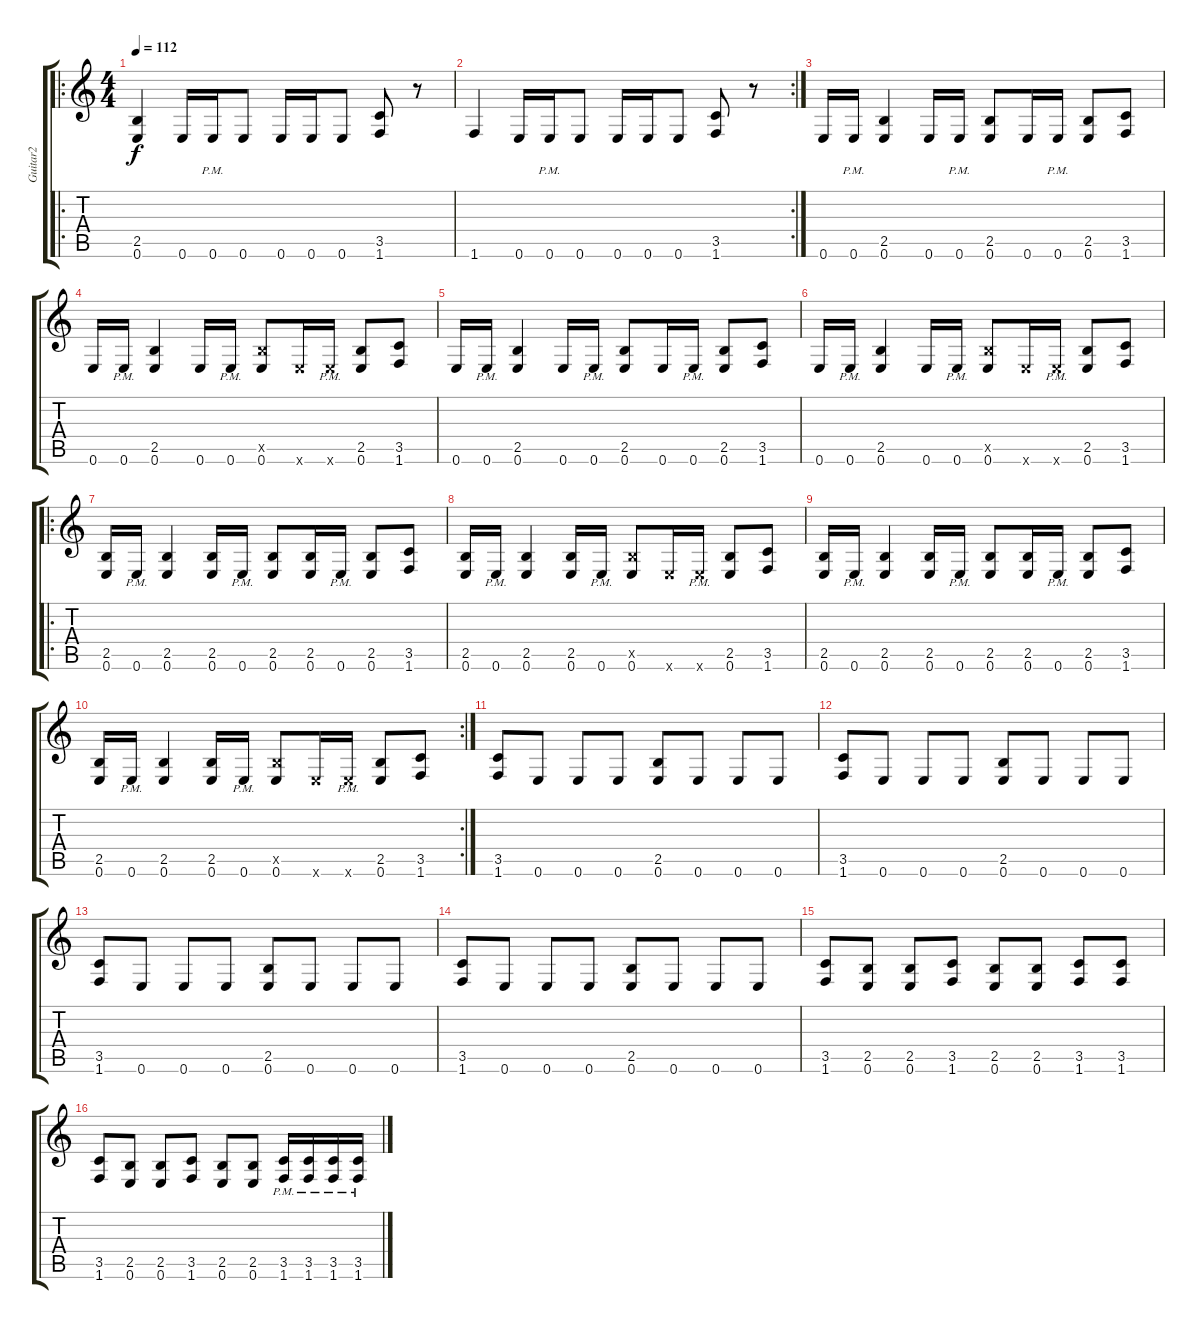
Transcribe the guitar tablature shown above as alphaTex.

\track ("Guitar2" "Guitar2") {instrument distortionguitar}
\staff {score tabs}
\tuning (E4 B3 G3 D3 A2 E2) {hide}
\ro
\ts (4 4)
\tempo 112
\clef g2
\ks c
(2.5 0.6).4{dy f} 0.6.16 0.6{pm}.16 0.6.8 0.6.16 0.6.16 0.6.8 (3.5 1.6).8 r.8 |
\rc 2
1.6.4 0.6.16 0.6{pm}.16 0.6.8 0.6.16 0.6.16 0.6.8 (3.5 1.6).8 r.8 |
0.6.16 0.6{pm}.16 (2.5 0.6).4 0.6.16 0.6{pm}.16 (2.5 0.6).8 0.6.16 0.6{pm}.16 (2.5 0.6).8 (3.5 1.6).8 |
0.6.16 0.6{pm}.16 (2.5 0.6).4 0.6.16 0.6{pm}.16 (2.5{x} 0.6).8 0.6{x}.16 0.6{pm x}.16 (2.5 0.6).8 (3.5 1.6).8 |
0.6.16 0.6{pm}.16 (2.5 0.6).4 0.6.16 0.6{pm}.16 (2.5 0.6).8 0.6.16 0.6{pm}.16 (2.5 0.6).8 (3.5 1.6).8 |
0.6.16 0.6{pm}.16 (2.5 0.6).4 0.6.16 0.6{pm}.16 (2.5{x} 0.6).8 0.6{x}.16 0.6{pm x}.16 (2.5 0.6).8 (3.5 1.6).8 |
\ro
(2.5 0.6).16 0.6{pm}.16 (2.5 0.6).4 (2.5 0.6).16 0.6{pm}.16 (2.5 0.6).8 (2.5 0.6).16 0.6{pm}.16 (2.5 0.6).8 (3.5 1.6).8 |
(2.5 0.6).16 0.6{pm}.16 (2.5 0.6).4 (2.5 0.6).16 0.6{pm}.16 (2.5{x} 0.6).8 0.6{x}.16 0.6{pm x}.16 (2.5 0.6).8 (3.5 1.6).8 |
(2.5 0.6).16 0.6{pm}.16 (2.5 0.6).4 (2.5 0.6).16 0.6{pm}.16 (2.5 0.6).8 (2.5 0.6).16 0.6{pm}.16 (2.5 0.6).8 (3.5 1.6).8 |
\rc 2
(2.5 0.6).16 0.6{pm}.16 (2.5 0.6).4 (2.5 0.6).16 0.6{pm}.16 (2.5{x} 0.6).8 0.6{x}.16 0.6{pm x}.16 (2.5 0.6).8 (3.5 1.6).8 |
(3.5 1.6).8 0.6.8 0.6.8 0.6.8 (2.5 0.6).8 0.6.8 0.6.8 0.6.8 |
(3.5 1.6).8 0.6.8 0.6.8 0.6.8 (2.5 0.6).8 0.6.8 0.6.8 0.6.8 |
(3.5 1.6).8 0.6.8 0.6.8 0.6.8 (2.5 0.6).8 0.6.8 0.6.8 0.6.8 |
(3.5 1.6).8 0.6.8 0.6.8 0.6.8 (2.5 0.6).8 0.6.8 0.6.8 0.6.8 |
(3.5 1.6).8 (2.5 0.6).8 (2.5 0.6).8 (3.5 1.6).8 (2.5 0.6).8 (2.5 0.6).8 (3.5 1.6).8 (3.5 1.6).8 |
(3.5 1.6).8 (2.5 0.6).8 (2.5 0.6).8 (3.5 1.6).8 (2.5 0.6).8 (2.5 0.6).8 (3.5{pm} 1.6{pm}).16 (3.5{pm} 1.6{pm}).16 (3.5{pm} 1.6{pm}).16 (3.5{pm} 1.6{pm}).16
